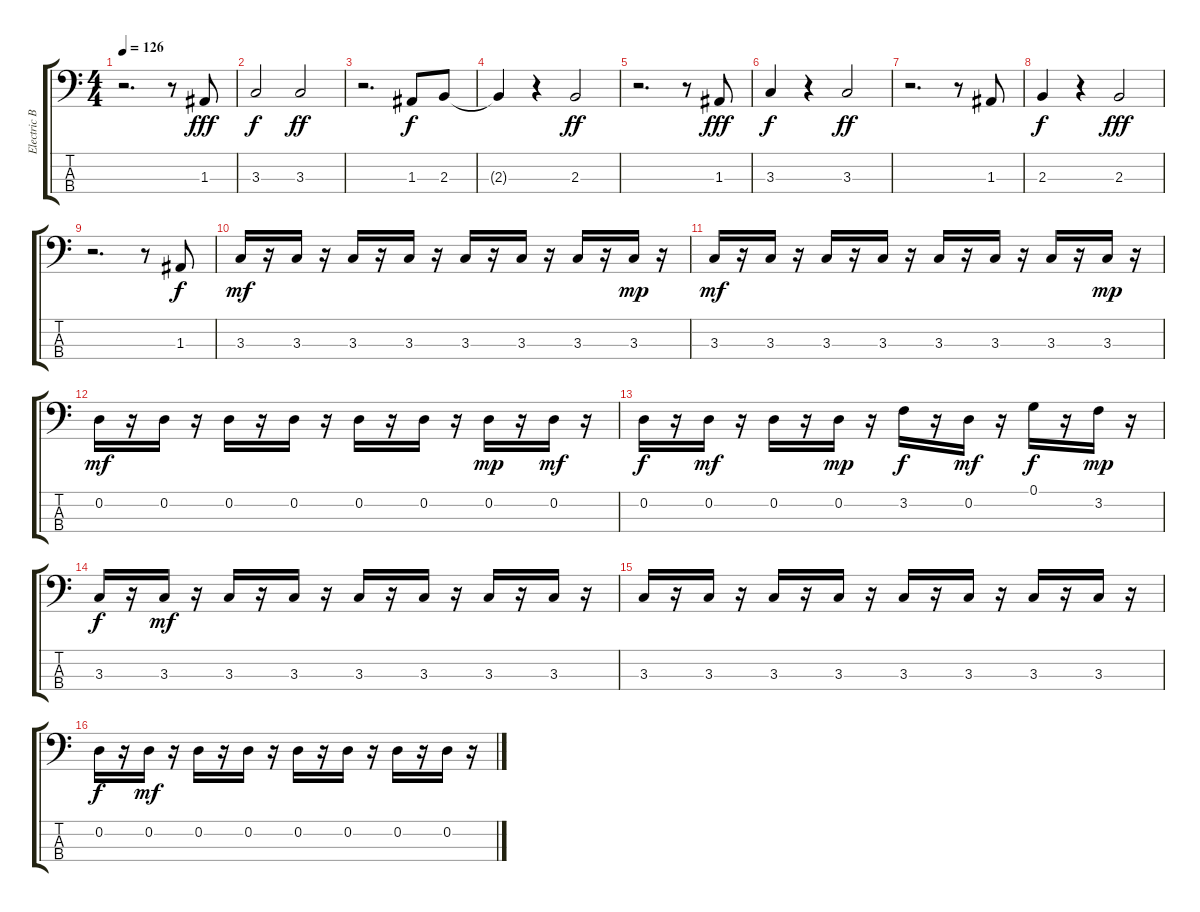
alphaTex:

\track ("Electric Bass (finger)" "Electric B") {instrument electricbassfinger}
\staff {score tabs}
\tuning (G2 D2 A1 E1) {hide}
\ts (4 4)
\tempo 126
\clef f4
\ks c
r.2{d dy fff} r.8 1.3.8 |
3.3.2{dy f} 3.3.2{dy ff} |
r.2{d} 1.3.8{dy f} 2.3.8 |
2.3{t}.4 r.4 2.3.2{dy ff} |
r.2{d} r.8 1.3.8{dy fff} |
3.3.4{dy f} r.4 3.3.2{dy ff} |
r.2{d} r.8 1.3.8 |
2.3.4{dy f} r.4 2.3.2{dy fff} |
r.2{d} r.8 1.3.8{dy f} |
3.3.16{dy mf} r.16 3.3.16 r.16 3.3.16 r.16 3.3.16 r.16 3.3.16 r.16 3.3.16 r.16 3.3.16 r.16 3.3.16{dy mp} r.16 |
3.3.16{dy mf} r.16 3.3.16 r.16 3.3.16 r.16 3.3.16 r.16 3.3.16 r.16 3.3.16 r.16 3.3.16 r.16 3.3.16{dy mp} r.16 |
0.2.16{dy mf} r.16 0.2.16 r.16 0.2.16 r.16 0.2.16 r.16 0.2.16 r.16 0.2.16 r.16 0.2.16{dy mp} r.16 0.2.16{dy mf} r.16 |
0.2.16{dy f} r.16 0.2.16{dy mf} r.16 0.2.16 r.16 0.2.16{dy mp} r.16 3.2.16{dy f} r.16 0.2.16{dy mf} r.16 0.1.16{dy f} r.16 3.2.16{dy mp} r.16 |
3.3.16{dy f} r.16 3.3.16{dy mf} r.16 3.3.16 r.16 3.3.16 r.16 3.3.16 r.16 3.3.16 r.16 3.3.16 r.16 3.3.16 r.16 |
3.3.16 r.16 3.3.16 r.16 3.3.16 r.16 3.3.16 r.16 3.3.16 r.16 3.3.16 r.16 3.3.16 r.16 3.3.16 r.16 |
0.2.16{dy f} r.16 0.2.16{dy mf} r.16 0.2.16 r.16 0.2.16 r.16 0.2.16 r.16 0.2.16 r.16 0.2.16 r.16 0.2.16 r.16
